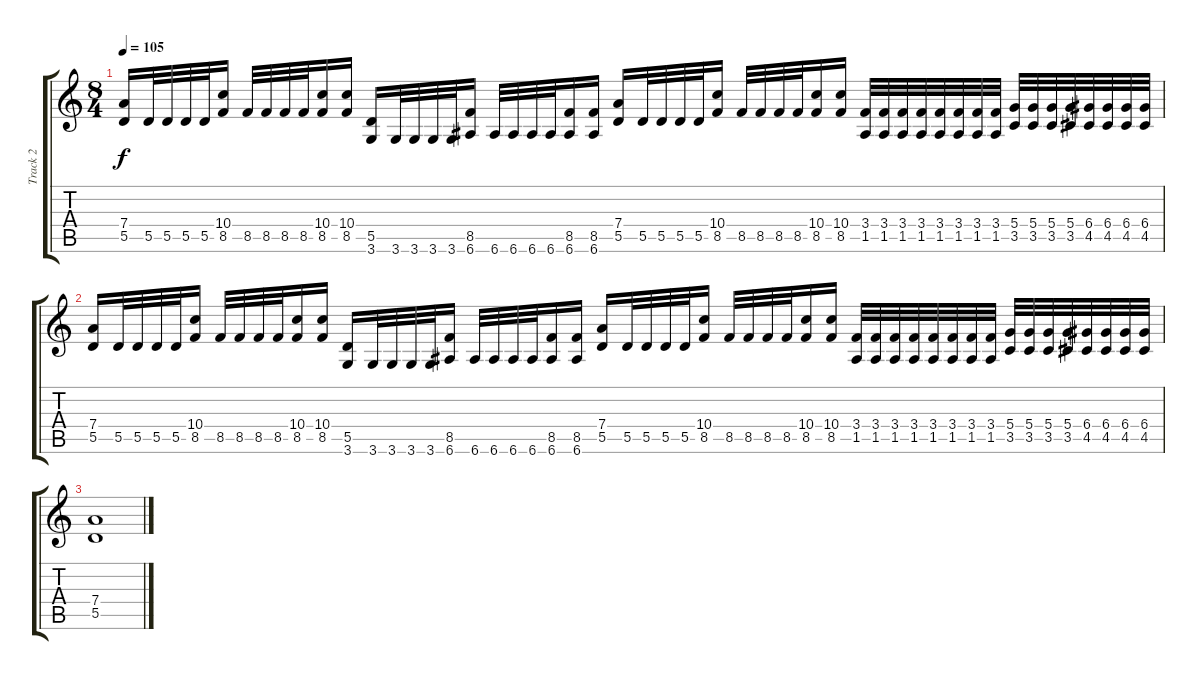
\track ("Track 2" "Track 2") {instrument distortionguitar}
\staff {score tabs}
\tuning (E4 B3 G3 D3 A2 E2) {hide}
\ts (8 4)
\tempo 105
\clef g2
\ks c
(7.4 5.5).16{dy f} 5.5.32 5.5.32 5.5.32 5.5.32 (10.4 8.5).16 8.5.32 8.5.32 8.5.32 8.5.32 (10.4 8.5).16 (10.4 8.5).16 (5.5 3.6).16 3.6.32 3.6.32 3.6.32 3.6.32 (8.5 6.6).16 6.6.32 6.6.32 6.6.32 6.6.32 (8.5 6.6).16 (8.5 6.6).16 (7.4 5.5).16 5.5.32 5.5.32 5.5.32 5.5.32 (10.4 8.5).16 8.5.32 8.5.32 8.5.32 8.5.32 (10.4 8.5).16 (10.4 8.5).16 (3.4 1.5).32 (3.4 1.5).32 (3.4 1.5).32 (3.4 1.5).32 (3.4 1.5).32 (3.4 1.5).32 (3.4 1.5).32 (3.4 1.5).32 (5.4 3.5).32 (5.4 3.5).32 (5.4 3.5).32 (5.4 3.5).32 (6.4 4.5).32 (6.4 4.5).32 (6.4 4.5).32 (6.4 4.5).32 |
(7.4 5.5).16 5.5.32 5.5.32 5.5.32 5.5.32 (10.4 8.5).16 8.5.32 8.5.32 8.5.32 8.5.32 (10.4 8.5).16 (10.4 8.5).16 (5.5 3.6).16 3.6.32 3.6.32 3.6.32 3.6.32 (8.5 6.6).16 6.6.32 6.6.32 6.6.32 6.6.32 (8.5 6.6).16 (8.5 6.6).16 (7.4 5.5).16 5.5.32 5.5.32 5.5.32 5.5.32 (10.4 8.5).16 8.5.32 8.5.32 8.5.32 8.5.32 (10.4 8.5).16 (10.4 8.5).16 (3.4 1.5).32 (3.4 1.5).32 (3.4 1.5).32 (3.4 1.5).32 (3.4 1.5).32 (3.4 1.5).32 (3.4 1.5).32 (3.4 1.5).32 (5.4 3.5).32 (5.4 3.5).32 (5.4 3.5).32 (5.4 3.5).32 (6.4 4.5).32 (6.4 4.5).32 (6.4 4.5).32 (6.4 4.5).32 |
(7.4 5.5).1
